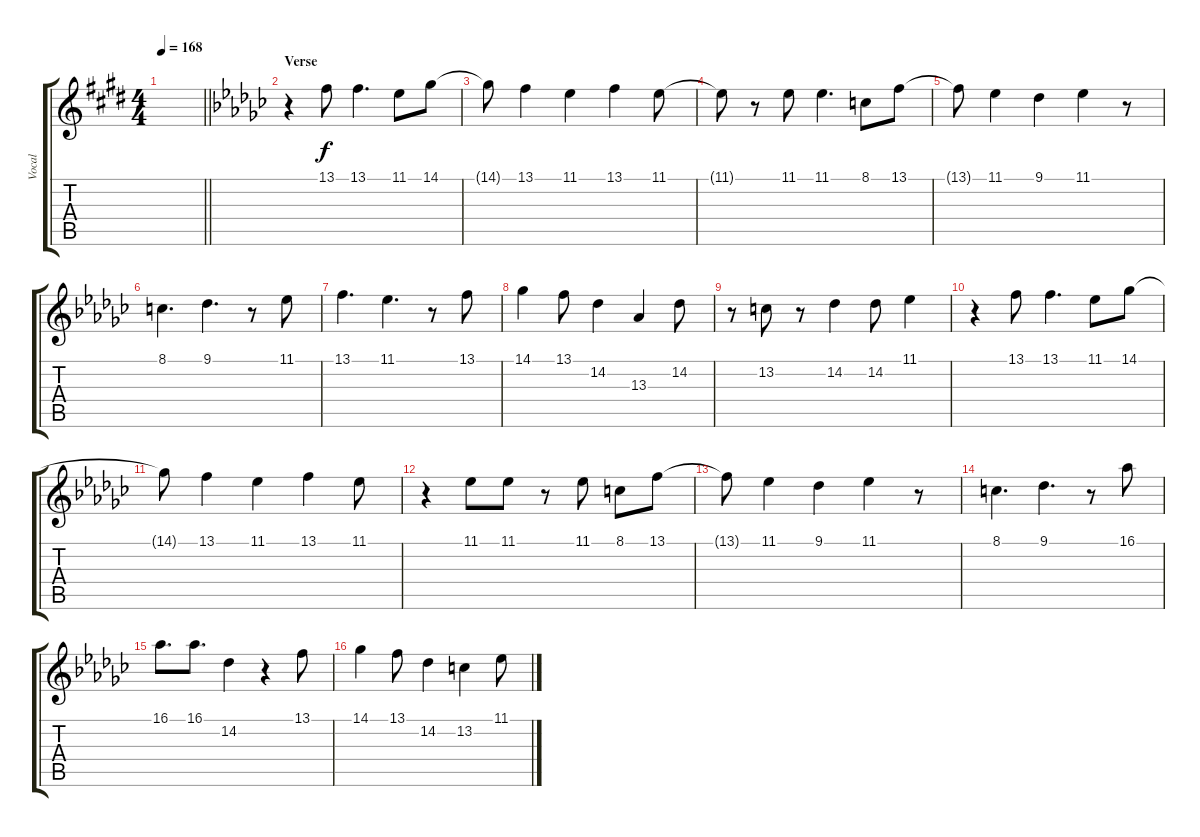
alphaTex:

\track ("Vocal" "Vocal") {instrument altosax}
\staff {score tabs}
\tuning (E4 B3 G3 D3 A2 E2) {hide}
\ts (4 4)
\tempo 168
\clef g2
\barLineRight lightlight
\ks e
|
\section ("" "Verse")
\ks gb
r.4 13.1.8 13.1.4{d} 11.1.8 14.1.8 |
14.1{t}.8 13.1.4 11.1.4 13.1.4 11.1.8 |
11.1{t}.8 r.8 11.1.8 11.1.4{d} 8.1.8 13.1.8 |
13.1{t}.8 11.1.4 9.1.4 11.1.4 r.8 |
8.1.4{d} 9.1.4{d} r.8 11.1.8 |
13.1.4{d} 11.1.4{d} r.8 13.1.8 |
14.1.4 13.1.8 14.2.4 13.3.4 14.2.8 |
r.8 13.2.8 r.8 14.2.4 14.2.8 11.1.4 |
r.4 13.1.8 13.1.4{d} 11.1.8 14.1.8 |
14.1{t}.8 13.1.4 11.1.4 13.1.4 11.1.8 |
r.4 11.1.8 11.1.8 r.8 11.1.8 8.1.8 13.1.8 |
13.1{t}.8 11.1.4 9.1.4 11.1.4 r.8 |
8.1.4{d} 9.1.4{d} r.8 16.1.8 |
16.1.8{d} 16.1.8{d} 14.2.4 r.4 13.1.8 |
14.1.4 13.1.8 14.2.4 13.2.4 11.1.8
